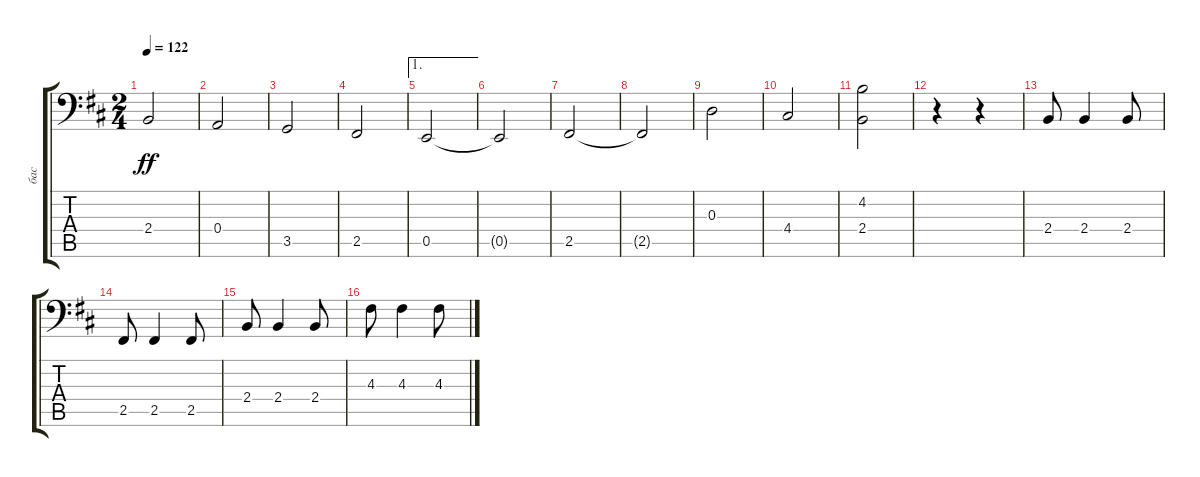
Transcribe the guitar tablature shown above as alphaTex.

\track ("бас" "бас") {instrument acousticbass}
\staff {score tabs}
\tuning (D6 G2 D2 A1 E1 C-1) {hide}
\ts (2 4)
\tempo 122
\clef f4
\ks bminor
2.4.2{dy ff} |
0.4.2 |
3.5.2 |
2.5.2 |
\ae 1
0.5.2 |
0.5{t}.2 |
2.5.2 |
2.5{t}.2 |
0.3.2 |
4.4.2 |
(4.2 2.4).2 |
r.4 r.4 |
2.4.8 2.4.4 2.4.8 |
2.5.8 2.5.4 2.5.8 |
2.4.8 2.4.4 2.4.8 |
4.3.8 4.3.4 4.3.8
